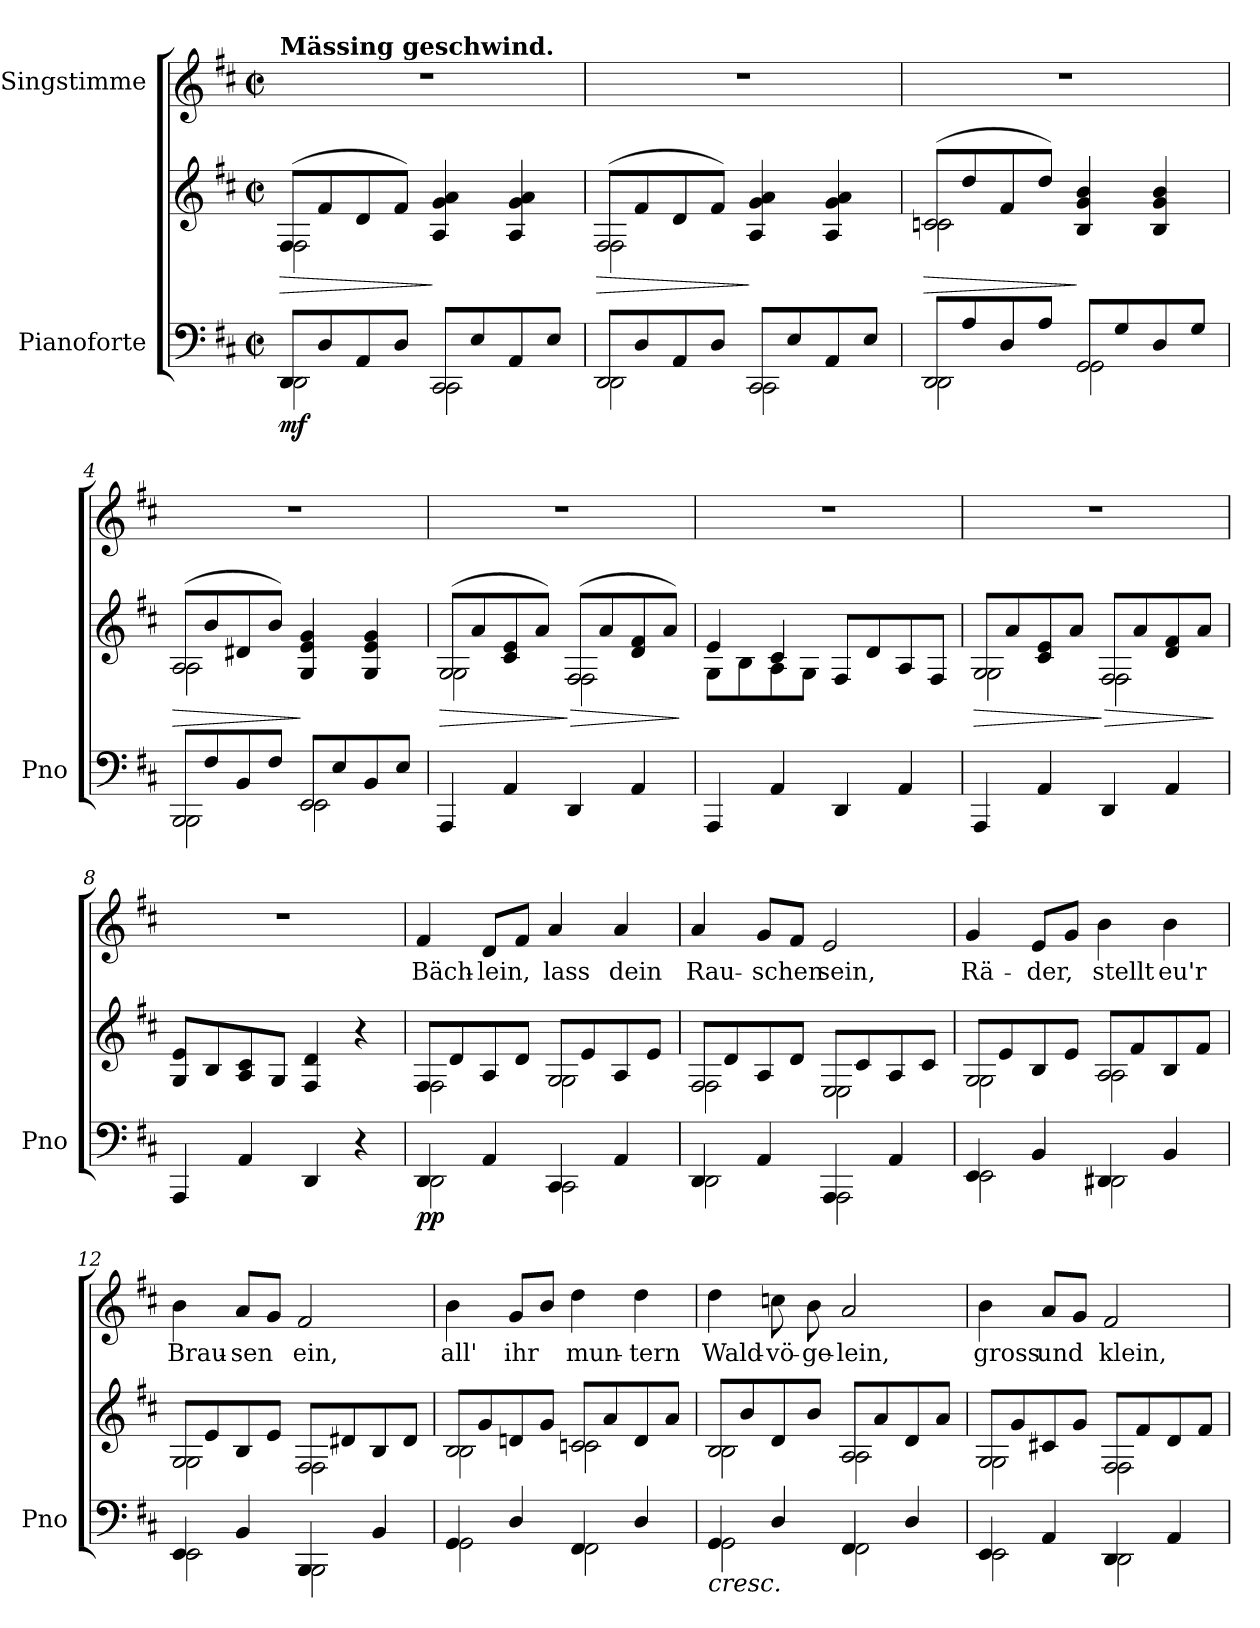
**kern	**kern	**dynam	**kern	**text
*part2	*part2	*part2	*part1	*part1
*staff3	*staff2	*staff2/3	*staff1	*staff1
*I"Pianoforte	*	*	*I"Singstimme	*
*I'Pno	*	*	*	*
*clefF4	*clefG2	*	*clefG2	*
*k[f#c#]	*k[f#c#]	*	*k[f#c#]	*
*M2/2	*M2/2	*	*M2/2	*
*met(c|)	*met(c|)	*	*met(c|)	*
=1	=1	=1	=1	=1
!	!	!	!LO:TX:a:B:t=Mässing geschwind.	!
!LO:N:head=open	!LO:N:head=open	!LO:HP:b	!	!
*^	*^	*	*	*
!	!	!	!	!LO:DY:n=1:b=2	!	!
8DD/L	2DD\	(8F#/L	2F#\	> mf	1r	.
8D/	.	8f#/	.	.	.	.
8AA/	.	8d/	.	.	.	.
8D/J	.	8f#/J)	.	.	.	.
!LO:N:head=open	!	!	!	!	!	!
8CC#/L	2CC#\	4A/ 4g/ 4a/	2ryy	]	.	.
8E/	.	.	.	.	.	.
8AA/	.	4A/ 4g/ 4a/	.	.	.	.
8E/J	.	.	.	.	.	.
=2	=2	=2	=2	=2	=2	=2
!LO:N:head=open	!	!LO:N:head=open	!	!LO:HP:b	!	!
8DD/L	2DD\	(8F#/L	2F#\	>	1r	.
8D/	.	8f#/	.	.	.	.
8AA/	.	8d/	.	.	.	.
8D/J	.	8f#/J)	.	.	.	.
!LO:N:head=open	!	!	!	!	!	!
8CC#/L	2CC#\	4A/ 4g/ 4a/	2ryy	]	.	.
8E/	.	.	.	.	.	.
8AA/	.	4A/ 4g/ 4a/	.	.	.	.
8E/J	.	.	.	.	.	.
=3	=3	=3	=3	=3	=3	=3
!LO:N:head=open	!	!LO:N:head=open	!	!LO:HP:b	!	!
8DD/L	2DD\	(8cn/L	2c\	>	1r	.
8A/	.	8dd/	.	.	.	.
8D/	.	8f#/	.	.	.	.
8A/J	.	8dd/J)	.	.	.	.
!LO:N:head=open	!	!	!	!	!	!
8GG/L	2GG\	4B/ 4g/ 4b/	2ryy	]	.	.
8G/	.	.	.	.	.	.
8D/	.	4B/ 4g/ 4b/	.	.	.	.
8G/J	.	.	.	.	.	.
=4	=4	=4	=4	=4	=4	=4
!LO:N:head=open	!	!LO:N:head=open	!	!LO:HP:b	!	!
8BBB/L	2BBB\	(8A/L	2A\	>	1r	.
8F#/	.	8b/	.	.	.	.
8BB/	.	8d#X/	.	.	.	.
8F#/J	.	8b/J)	.	.	.	.
!LO:N:head=open	!	!	!	!	!	!
8EE/L	2EE\	4G/ 4e/ 4g/	2ryy	]	.	.
8E/	.	.	.	.	.	.
8BB/	.	4G/ 4e/ 4g/	.	.	.	.
8E/J	.	.	.	.	.	.
*v	*v	*	*	*	*	*
=5	=5	=5	=5	=5	=5
!	!LO:N:head=open	!	!LO:HP:b	!	!
4AAA/	(8G/L	2G\	>	1r	.
.	8a/	.	.	.	.
4AA/	8c#/ 8e/	.	.	.	.
.	8a/J)	.	.	.	.
!	!LO:N:head=open	!	!LO:HP:n=1:b	!	!
4DD/	(8F#/L	2F#\	] >	.	.
.	8a/	.	.	.	.
4AA/	8d/ 8f#/	.	.	.	.
.	8a/J)	.	.	.	.
*	*v	*v	*	*	*
.	.	]	.	.
=6	=6	=6	=6	=6
*	*^	*	*	*
4AAA/	4e/	8G\L	.	1r	.
.	.	8B\	.	.	.
4AA/	4c#/	8A\	.	.	.
.	.	8G\J	.	.	.
4DD/	8F#/L	2ryy	.	.	.
.	8d/	.	.	.	.
4AA/	8A/	.	.	.	.
.	8F#/J	.	.	.	.
=7	=7	=7	=7	=7	=7
!	!LO:N:head=open	!	!LO:HP:b	!	!
4AAA/	8G/L	2G\	>	1r	.
.	8a/	.	.	.	.
4AA/	8c#/ 8e/	.	.	.	.
.	8a/J	.	.	.	.
!	!LO:N:head=open	!	!LO:HP:n=1:b	!	!
4DD/	8F#/L	2F#\	] >	.	.
.	8a/	.	.	.	.
4AA/	8d/ 8f#/	.	.	.	.
.	8a/J	.	.	.	.
*	*v	*v	*	*	*
.	.	]	.	.
=8	=8	=8	=8	=8
4AAA/	8G/ 8e/L	.	1r	.
.	8B/	.	.	.
4AA/	8A/ 8c#/	.	.	.
.	8G/J	.	.	.
4DD/	4F#/ 4d/	.	.	.
4r	4r	.	.	.
=9	=9	=9	=9	=9
*^	*	*	*	*
!	!	!LO:N:head=open	!LO:DY:b=2	!	!
*	*	*^	*	*	*
4DD/	2DD\	8F#/L	2F#\	pp	4f#/	Bäch-
.	.	8d/	.	.	.	.
4AA/	.	8A/	.	.	8d/L	-lein,
.	.	8d/J	.	.	8f#/J	.
!	!	!LO:N:head=open	!	!	!	!
4CC#/	2CC#\	8G/L	2G\	.	4a/	lass
.	.	8e/	.	.	.	.
4AA/	.	8A/	.	.	4a/	dein
.	.	8e/J	.	.	.	.
=10	=10	=10	=10	=10	=10	=10
!	!	!LO:N:head=open	!	!	!	!
4DD/	2DD\	8F#/L	2F#\	.	4a/	Rau-
.	.	8d/	.	.	.	.
4AA/	.	8A/	.	.	8g/L	-schen
.	.	8d/J	.	.	8f#/J	.
!	!	!LO:N:head=open	!	!	!	!
4AAA/	2AAA\	8E/L	2E\	.	2e/	sein,
.	.	8c#/	.	.	.	.
4AA/	.	8A/	.	.	.	.
.	.	8c#/J	.	.	.	.
=11	=11	=11	=11	=11	=11	=11
!	!	!LO:N:head=open	!	!	!	!
4EE/	2EE\	8G/L	2G\	.	4g/	Rä-
.	.	8e/	.	.	.	.
4BB/	.	8B/	.	.	8e/L	-der,
.	.	8e/J	.	.	8g/J	.
!	!	!LO:N:head=open	!	!	!	!
4DD#X/	2DD#\	8A/L	2A\	.	4b\	stellt
.	.	8f#/	.	.	.	.
4BB/	.	8B/	.	.	4b\	eu'r
.	.	8f#/J	.	.	.	.
=12	=12	=12	=12	=12	=12	=12
!	!	!LO:N:head=open	!	!	!	!
4EE/	2EE\	8G/L	2G\	.	4b\	Brau-
.	.	8e/	.	.	.	.
4BB/	.	8B/	.	.	8a/L	-sen
.	.	8e/J	.	.	8g/J	.
!	!	!LO:N:head=open	!	!	!	!
4BBB/	2BBB\	8F#/L	2F#\	.	2f#/	ein,
.	.	8d#X/	.	.	.	.
4BB/	.	8B/	.	.	.	.
.	.	8d#/J	.	.	.	.
=13	=13	=13	=13	=13	=13	=13
!	!	!LO:N:head=open	!	!	!	!
4GG/	2GG\	8B/L	2B\	.	4b\	all'
.	.	8g/	.	.	.	.
4D/	.	8dn/	.	.	8g/L	ihr
.	.	8g/J	.	.	8b/J	.
!	!	!LO:N:head=open	!	!	!	!
4FF#/	2FF#\	8cn/L	2c\	.	4dd\	mun-
.	.	8a/	.	.	.	.
4D/	.	8d/	.	.	4dd\	-tern
.	.	8a/J	.	.	.	.
=14	=14	=14	=14	=14	=14	=14
!LO:TX:b:i:t=cresc.	!	!	!	!	!	!
!	!	!LO:N:head=open	!	!	!	!
4GG/	2GG\	8B/L	2B\	.	4dd\	Wald-
.	.	8b/	.	.	.	.
4D/	.	8d/	.	.	8ccn\	-vö-
.	.	8b/J	.	.	8b\	-ge-
!	!	!LO:N:head=open	!	!	!	!
4FF#/	2FF#\	8A/L	2A\	.	2a/	-lein,
.	.	8a/	.	.	.	.
4D/	.	8d/	.	.	.	.
.	.	8a/J	.	.	.	.
=15	=15	=15	=15	=15	=15	=15
!	!	!LO:N:head=open	!	!	!	!
4EE/	2EE\	8G/L	2G\	.	4b\	gross
.	.	8g/	.	.	.	.
4AA/	.	8c#X/	.	.	8a/L	und
.	.	8g/J	.	.	8g/J	.
!	!	!LO:N:head=open	!	!	!	!
4DD/	2DD\	8F#/L	2F#\	.	2f#/	klein,
.	.	8f#/	.	.	.	.
4AA/	.	8d/	.	.	.	.
.	.	8f#/J	.	.	.	.
*v	*v	*	*	*	*	*
*	*v	*v	*	*	*
=	=	=	=	=
*-	*-	*-	*-	*-
